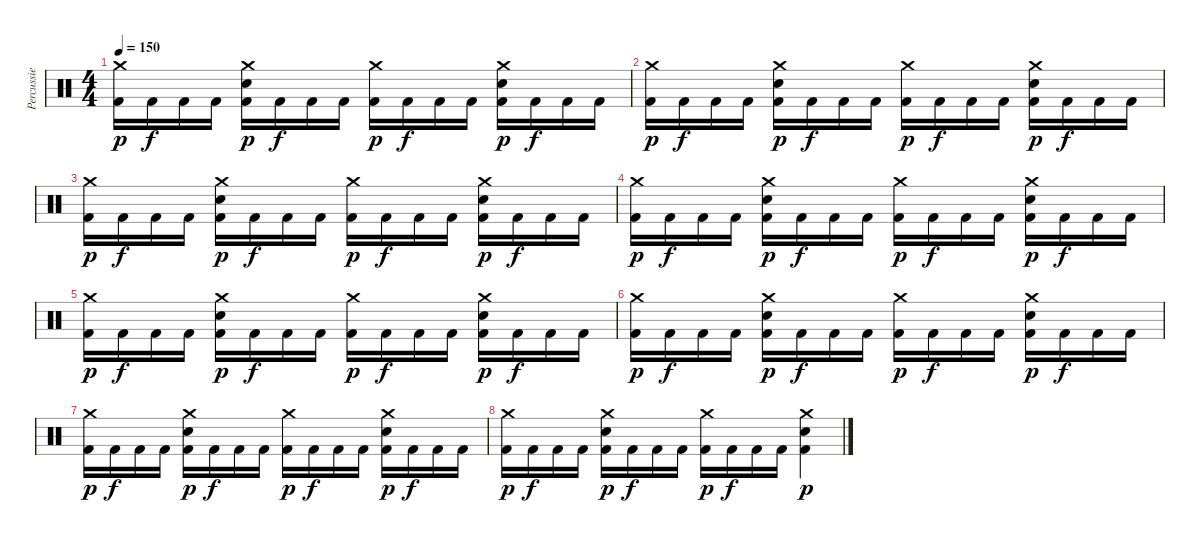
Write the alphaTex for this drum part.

\track ("Percussie" "Percussie") {instrument percussion}
\staff {score}
\articulation defaults
\ts (4 4)
\tempo 150
\clef neutral
\ks c
("Crash medium (hit)" "Kick (hit) 2").16{dy p} "Kick (hit) 2".16{dy f} "Kick (hit) 2".16 "Kick (hit) 2".16 ("Crash medium (hit)" "Electric Snare (hit)" "Kick (hit) 2").16{dy p} "Kick (hit) 2".16{dy f} "Kick (hit) 2".16 "Kick (hit) 2".16 ("Crash medium (hit)" "Kick (hit) 2").16{dy p} "Kick (hit) 2".16{dy f} "Kick (hit) 2".16 "Kick (hit) 2".16 ("Crash medium (hit)" "Electric Snare (hit)" "Kick (hit) 2").16{dy p} "Kick (hit) 2".16{dy f} "Kick (hit) 2".16 "Kick (hit) 2".16 |
("Crash medium (hit)" "Kick (hit) 2").16{dy p} "Kick (hit) 2".16{dy f} "Kick (hit) 2".16 "Kick (hit) 2".16 ("Crash medium (hit)" "Electric Snare (hit)" "Kick (hit) 2").16{dy p} "Kick (hit) 2".16{dy f} "Kick (hit) 2".16 "Kick (hit) 2".16 ("Crash medium (hit)" "Kick (hit) 2").16{dy p} "Kick (hit) 2".16{dy f} "Kick (hit) 2".16 "Kick (hit) 2".16 ("Crash medium (hit)" "Electric Snare (hit)" "Kick (hit) 2").16{dy p} "Kick (hit) 2".16{dy f} "Kick (hit) 2".16 "Kick (hit) 2".16 |
("Crash medium (hit)" "Kick (hit) 2").16{dy p} "Kick (hit) 2".16{dy f} "Kick (hit) 2".16 "Kick (hit) 2".16 ("Crash medium (hit)" "Electric Snare (hit)" "Kick (hit) 2").16{dy p} "Kick (hit) 2".16{dy f} "Kick (hit) 2".16 "Kick (hit) 2".16 ("Crash medium (hit)" "Kick (hit) 2").16{dy p} "Kick (hit) 2".16{dy f} "Kick (hit) 2".16 "Kick (hit) 2".16 ("Crash medium (hit)" "Electric Snare (hit)" "Kick (hit) 2").16{dy p} "Kick (hit) 2".16{dy f} "Kick (hit) 2".16 "Kick (hit) 2".16 |
("Crash medium (hit)" "Kick (hit) 2").16{dy p} "Kick (hit) 2".16{dy f} "Kick (hit) 2".16 "Kick (hit) 2".16 ("Crash medium (hit)" "Electric Snare (hit)" "Kick (hit) 2").16{dy p} "Kick (hit) 2".16{dy f} "Kick (hit) 2".16 "Kick (hit) 2".16 ("Crash medium (hit)" "Kick (hit) 2").16{dy p} "Kick (hit) 2".16{dy f} "Kick (hit) 2".16 "Kick (hit) 2".16 ("Crash medium (hit)" "Electric Snare (hit)" "Kick (hit) 2").16{dy p} "Kick (hit) 2".16{dy f} "Kick (hit) 2".16 "Kick (hit) 2".16 |
("Crash medium (hit)" "Kick (hit) 2").16{dy p} "Kick (hit) 2".16{dy f} "Kick (hit) 2".16 "Kick (hit) 2".16 ("Crash medium (hit)" "Electric Snare (hit)" "Kick (hit) 2").16{dy p} "Kick (hit) 2".16{dy f} "Kick (hit) 2".16 "Kick (hit) 2".16 ("Crash medium (hit)" "Kick (hit) 2").16{dy p} "Kick (hit) 2".16{dy f} "Kick (hit) 2".16 "Kick (hit) 2".16 ("Crash medium (hit)" "Electric Snare (hit)" "Kick (hit) 2").16{dy p} "Kick (hit) 2".16{dy f} "Kick (hit) 2".16 "Kick (hit) 2".16 |
("Crash medium (hit)" "Kick (hit) 2").16{dy p} "Kick (hit) 2".16{dy f} "Kick (hit) 2".16 "Kick (hit) 2".16 ("Crash medium (hit)" "Electric Snare (hit)" "Kick (hit) 2").16{dy p} "Kick (hit) 2".16{dy f} "Kick (hit) 2".16 "Kick (hit) 2".16 ("Crash medium (hit)" "Kick (hit) 2").16{dy p} "Kick (hit) 2".16{dy f} "Kick (hit) 2".16 "Kick (hit) 2".16 ("Crash medium (hit)" "Electric Snare (hit)" "Kick (hit) 2").16{dy p} "Kick (hit) 2".16{dy f} "Kick (hit) 2".16 "Kick (hit) 2".16 |
("Crash medium (hit)" "Kick (hit) 2").16{dy p} "Kick (hit) 2".16{dy f} "Kick (hit) 2".16 "Kick (hit) 2".16 ("Crash medium (hit)" "Electric Snare (hit)" "Kick (hit) 2").16{dy p} "Kick (hit) 2".16{dy f} "Kick (hit) 2".16 "Kick (hit) 2".16 ("Crash medium (hit)" "Kick (hit) 2").16{dy p} "Kick (hit) 2".16{dy f} "Kick (hit) 2".16 "Kick (hit) 2".16 ("Crash medium (hit)" "Electric Snare (hit)" "Kick (hit) 2").16{dy p} "Kick (hit) 2".16{dy f} "Kick (hit) 2".16 "Kick (hit) 2".16 |
("Crash medium (hit)" "Kick (hit) 2").16{dy p} "Kick (hit) 2".16{dy f} "Kick (hit) 2".16 "Kick (hit) 2".16 ("Crash medium (hit)" "Electric Snare (hit)" "Kick (hit) 2").16{dy p} "Kick (hit) 2".16{dy f} "Kick (hit) 2".16 "Kick (hit) 2".16 ("Crash medium (hit)" "Kick (hit) 2").16{dy p} "Kick (hit) 2".16{dy f} "Kick (hit) 2".16 "Kick (hit) 2".16 ("Crash medium (hit)" "Electric Snare (hit)" "Kick (hit) 2").4{dy p}
